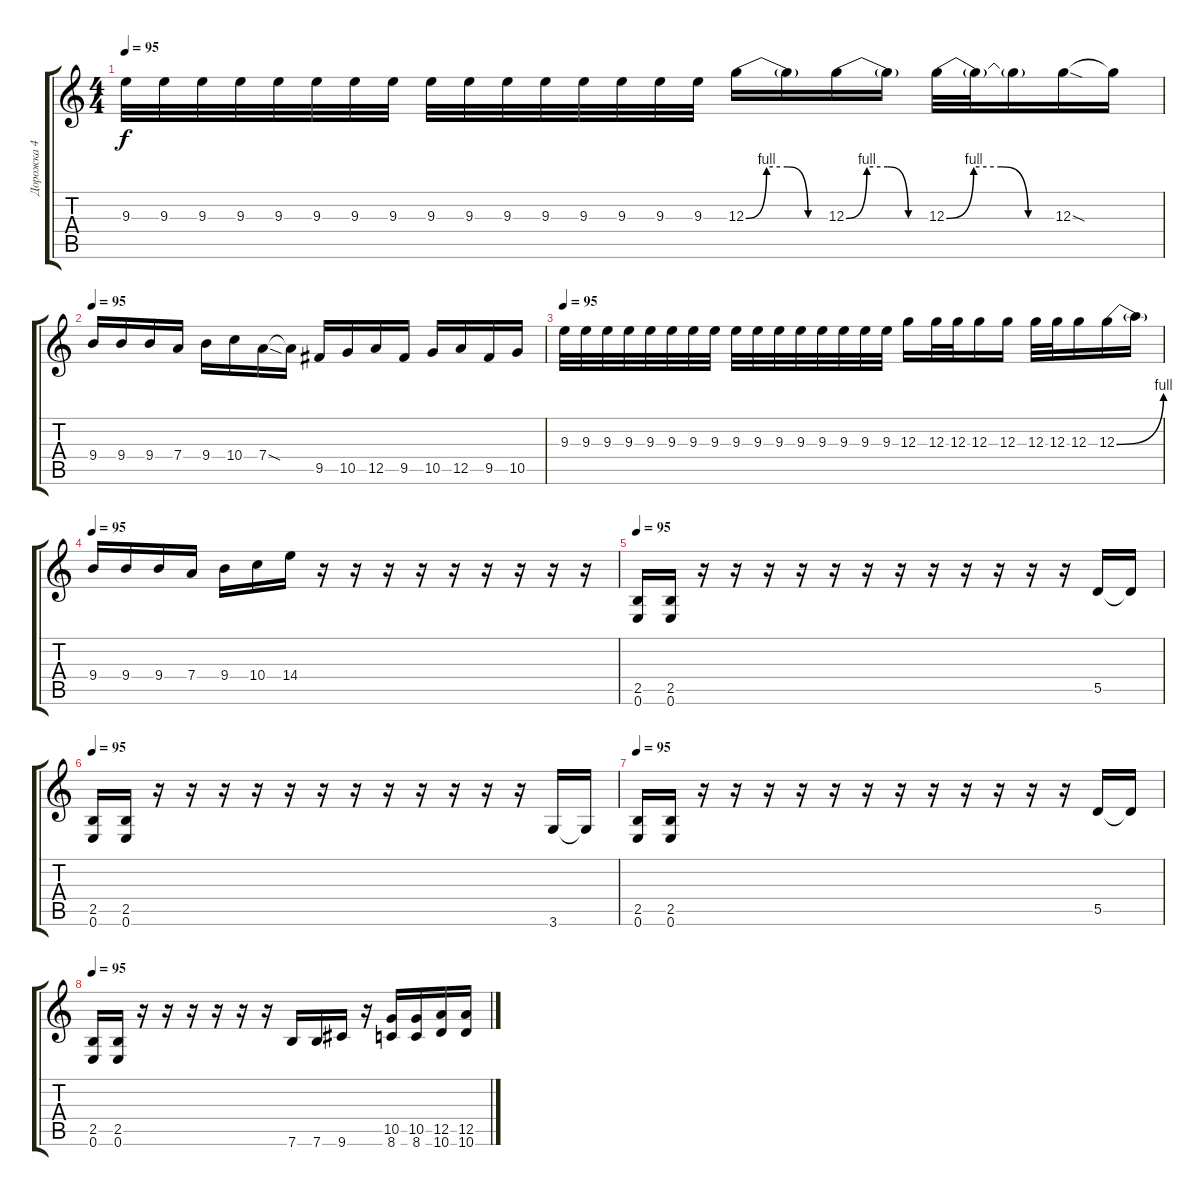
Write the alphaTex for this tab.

\track ("Дорожка 4" "Дорожка 4") {instrument distortionguitar}
\staff {score tabs}
\tuning (E4 B3 G3 D3 A2 E2) {hide}
\ts (4 4)
\tempo 95
\clef g2
\ks c
9.3.32{dy f} 9.3.32 9.3.32 9.3.32 9.3.32 9.3.32 9.3.32 9.3.32 9.3.32 9.3.32 9.3.32 9.3.32 9.3.32 9.3.32 9.3.32 9.3.32 12.3{be (custom 0 0 15 4 30 4 45 0 60 0)}.16 12.3{t}.16 12.3{be (custom 0 0 15 4 30 4 45 0 60 0)}.16 12.3{t}.16 12.3{be (custom 0 0 15 4 30 4 45 0 60 0)}.32 12.3{t}.32 12.3{t}.16 12.3{sod}.16 12.3{t}.16 |
\tempo 95
9.4.16 9.4.16 9.4.16 7.4.16 9.4.16 10.4.16 7.4{sod}.16 7.4{t}.16 9.5.16 10.5.16 12.5.16 9.5.16 10.5.16 12.5.16 9.5.16 10.5.16 |
\tempo 95
9.3.32 9.3.32 9.3.32 9.3.32 9.3.32 9.3.32 9.3.32 9.3.32 9.3.32 9.3.32 9.3.32 9.3.32 9.3.32 9.3.32 9.3.32 9.3.32 12.3.16 12.3.32 12.3.32 12.3.16 12.3.16 12.3.32 12.3.32 12.3.16 12.3{be (bend 0 0 60 4)}.16 12.3{t}.16 |
\tempo 95
9.4.16 9.4.16 9.4.16 7.4.16 9.4.16 10.4.16 14.4.16 r.16 r.16 r.16 r.16 r.16 r.16 r.16 r.16 r.16 |
\tempo 95
(2.5 0.6).16 (2.5 0.6).16 r.16 r.16 r.16 r.16 r.16 r.16 r.16 r.16 r.16 r.16 r.16 r.16 5.5.16 5.5{t}.16 |
\tempo 95
(2.5 0.6).16 (2.5 0.6).16 r.16 r.16 r.16 r.16 r.16 r.16 r.16 r.16 r.16 r.16 r.16 r.16 3.6.16 3.6{t}.16 |
\tempo 95
(2.5 0.6).16 (2.5 0.6).16 r.16 r.16 r.16 r.16 r.16 r.16 r.16 r.16 r.16 r.16 r.16 r.16 5.5.16 5.5{t}.16 |
\tempo 95
(2.5 0.6).16 (2.5 0.6).16 r.16 r.16 r.16 r.16 r.16 r.16 7.6.16 7.6.16 9.6.16 r.16 (10.5 8.6).16 (10.5 8.6).16 (12.5 10.6).16 (12.5 10.6).16
